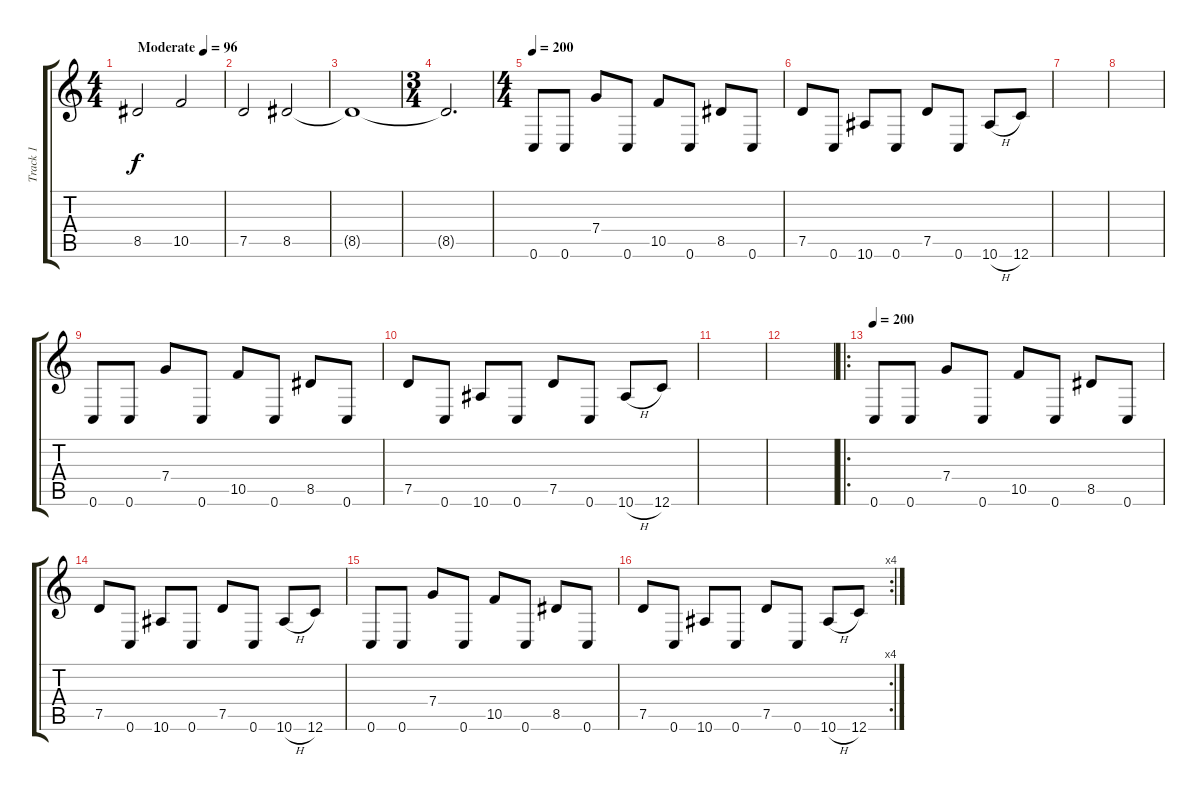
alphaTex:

\track ("Track 1" "Track 1") {instrument distortionguitar}
\staff {score tabs}
\tuning (D4 A3 F3 C3 G2 C2) {hide}
\ts (4 4)
\tempo (96 "Moderate")
\clef g2
\ks c
8.5.2{dy f instrument distortionguitar} 10.5.2 |
7.5.2 8.5.2 |
8.5{t}.1 |
\ts (3 4)
8.5{t}.2{d} |
\ts (4 4)
\tempo 200
0.6.8 0.6.8 7.4.8 0.6.8 10.5.8 0.6.8 8.5.8 0.6.8 |
7.5.8 0.6.8 10.6.8 0.6.8 7.5.8 0.6.8 10.6{h}.8 12.6.8 |
|
|
0.6.8 0.6.8 7.4.8 0.6.8 10.5.8 0.6.8 8.5.8 0.6.8 |
7.5.8 0.6.8 10.6.8 0.6.8 7.5.8 0.6.8 10.6{h}.8 12.6.8 |
|
|
\ro
\tempo 200
0.6.8 0.6.8 7.4.8 0.6.8 10.5.8 0.6.8 8.5.8 0.6.8 |
7.5.8 0.6.8 10.6.8 0.6.8 7.5.8 0.6.8 10.6{h}.8 12.6.8 |
0.6.8 0.6.8 7.4.8 0.6.8 10.5.8 0.6.8 8.5.8 0.6.8 |
\rc 4
7.5.8 0.6.8 10.6.8 0.6.8 7.5.8 0.6.8 10.6{h}.8 12.6.8
